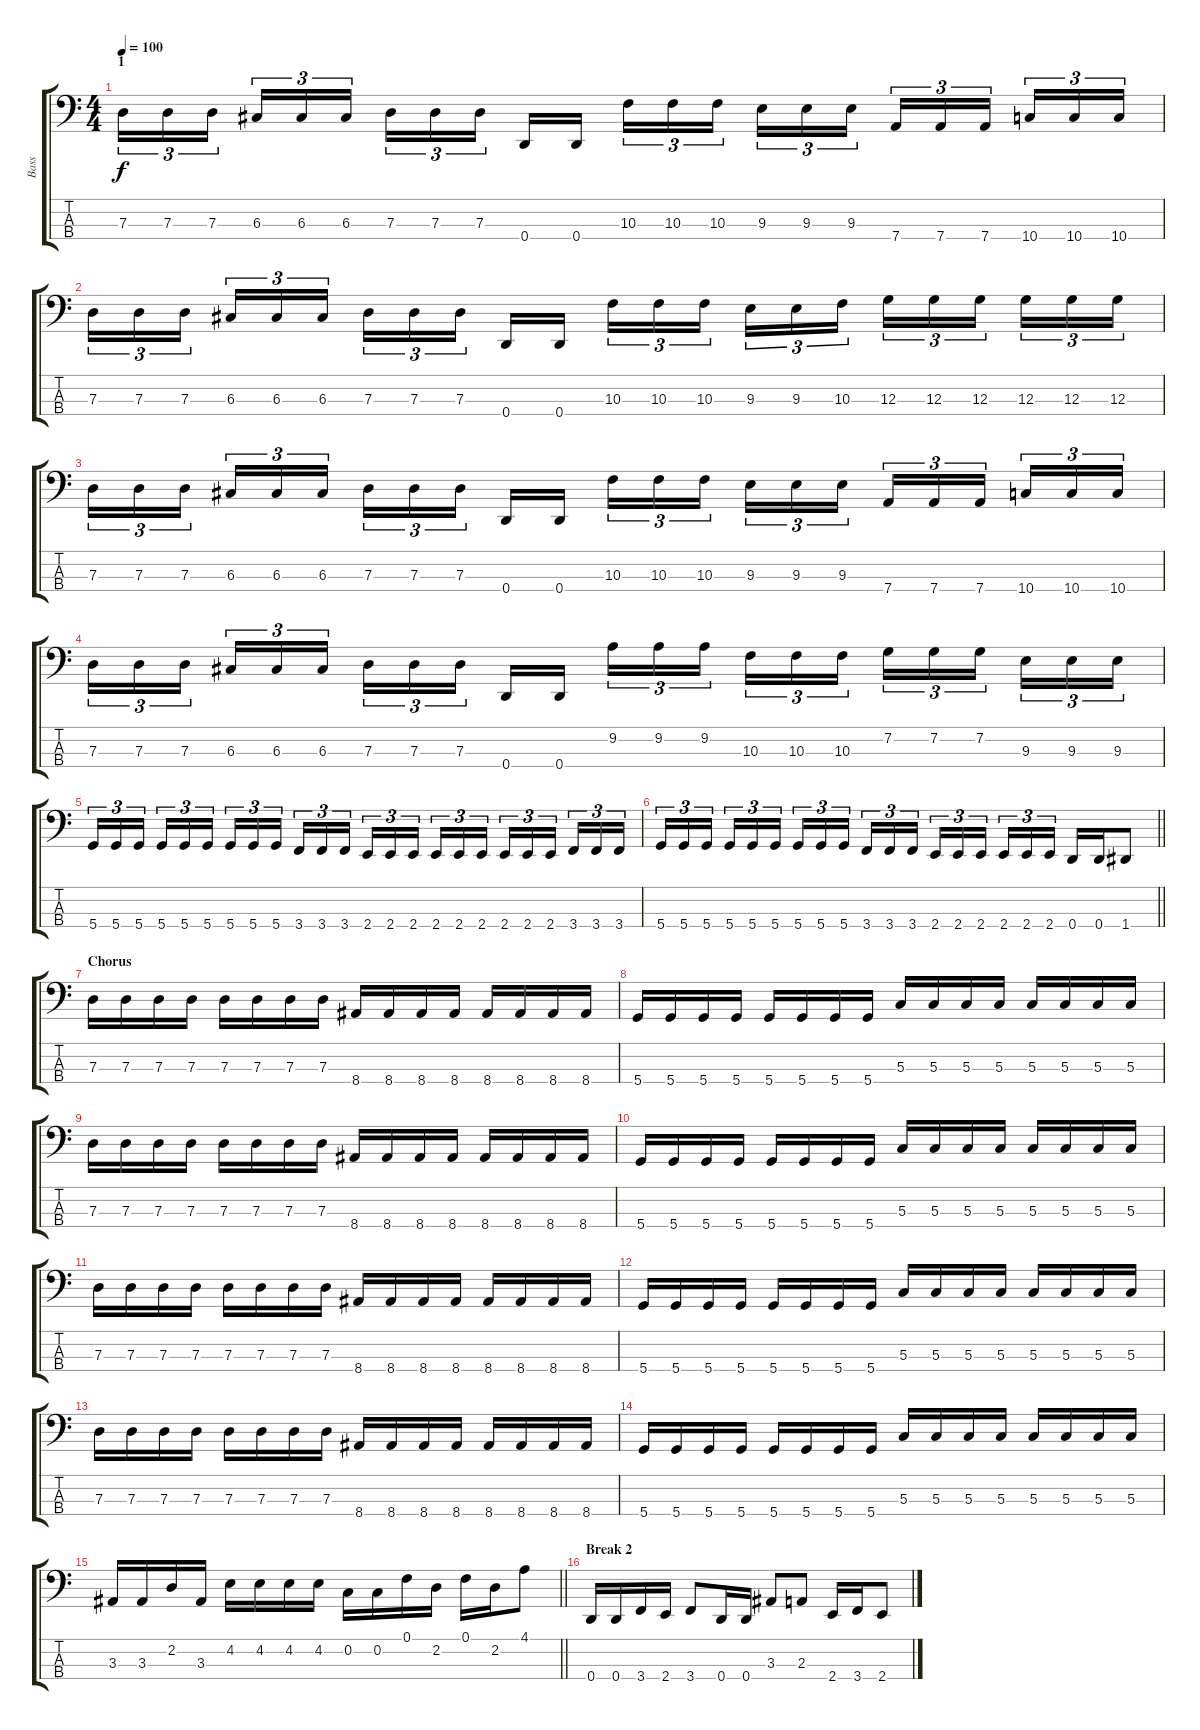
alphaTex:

\track ("Bass" "Bass") {instrument electricbassfinger}
\staff {score tabs}
\tuning (F2 C2 G1 D1) {hide}
\ts (4 4)
\section ("" "1")
\tempo 100
\clef f4
\ks c
7.3.16{tu (3 2) dy f} 7.3.16{tu (3 2)} 7.3.16{tu (3 2) beam splitsecondary} 6.3.16{tu (3 2)} 6.3.16{tu (3 2)} 6.3.16{tu (3 2)} 7.3.16{tu (3 2)} 7.3.16{tu (3 2)} 7.3.16{tu (3 2) beam splitsecondary} 0.4.16 0.4.16 10.3.16{tu (3 2)} 10.3.16{tu (3 2)} 10.3.16{tu (3 2) beam splitsecondary} 9.3.16{tu (3 2)} 9.3.16{tu (3 2)} 9.3.16{tu (3 2)} 7.4.16{tu (3 2)} 7.4.16{tu (3 2)} 7.4.16{tu (3 2) beam splitsecondary} 10.4.16{tu (3 2)} 10.4.16{tu (3 2)} 10.4.16{tu (3 2)} |
7.3.16{tu (3 2)} 7.3.16{tu (3 2)} 7.3.16{tu (3 2) beam splitsecondary} 6.3.16{tu (3 2)} 6.3.16{tu (3 2)} 6.3.16{tu (3 2)} 7.3.16{tu (3 2)} 7.3.16{tu (3 2)} 7.3.16{tu (3 2) beam splitsecondary} 0.4.16 0.4.16 10.3.16{tu (3 2)} 10.3.16{tu (3 2)} 10.3.16{tu (3 2) beam splitsecondary} 9.3.16{tu (3 2)} 9.3.16{tu (3 2)} 10.3.16{tu (3 2)} 12.3.16{tu (3 2)} 12.3.16{tu (3 2)} 12.3.16{tu (3 2) beam splitsecondary} 12.3.16{tu (3 2)} 12.3.16{tu (3 2)} 12.3.16{tu (3 2)} |
7.3.16{tu (3 2)} 7.3.16{tu (3 2)} 7.3.16{tu (3 2) beam splitsecondary} 6.3.16{tu (3 2)} 6.3.16{tu (3 2)} 6.3.16{tu (3 2)} 7.3.16{tu (3 2)} 7.3.16{tu (3 2)} 7.3.16{tu (3 2) beam splitsecondary} 0.4.16 0.4.16 10.3.16{tu (3 2)} 10.3.16{tu (3 2)} 10.3.16{tu (3 2) beam splitsecondary} 9.3.16{tu (3 2)} 9.3.16{tu (3 2)} 9.3.16{tu (3 2)} 7.4.16{tu (3 2)} 7.4.16{tu (3 2)} 7.4.16{tu (3 2) beam splitsecondary} 10.4.16{tu (3 2)} 10.4.16{tu (3 2)} 10.4.16{tu (3 2)} |
7.3.16{tu (3 2)} 7.3.16{tu (3 2)} 7.3.16{tu (3 2) beam splitsecondary} 6.3.16{tu (3 2)} 6.3.16{tu (3 2)} 6.3.16{tu (3 2)} 7.3.16{tu (3 2)} 7.3.16{tu (3 2)} 7.3.16{tu (3 2) beam splitsecondary} 0.4.16 0.4.16 9.2.16{tu (3 2)} 9.2.16{tu (3 2)} 9.2.16{tu (3 2) beam splitsecondary} 10.3.16{tu (3 2)} 10.3.16{tu (3 2)} 10.3.16{tu (3 2)} 7.2.16{tu (3 2)} 7.2.16{tu (3 2)} 7.2.16{tu (3 2) beam splitsecondary} 9.3.16{tu (3 2)} 9.3.16{tu (3 2)} 9.3.16{tu (3 2)} |
5.4.16{tu (3 2)} 5.4.16{tu (3 2)} 5.4.16{tu (3 2) beam splitsecondary} 5.4.16{tu (3 2)} 5.4.16{tu (3 2)} 5.4.16{tu (3 2)} 5.4.16{tu (3 2)} 5.4.16{tu (3 2)} 5.4.16{tu (3 2) beam splitsecondary} 3.4.16{tu (3 2)} 3.4.16{tu (3 2)} 3.4.16{tu (3 2)} 2.4.16{tu (3 2)} 2.4.16{tu (3 2)} 2.4.16{tu (3 2) beam splitsecondary} 2.4.16{tu (3 2)} 2.4.16{tu (3 2)} 2.4.16{tu (3 2)} 2.4.16{tu (3 2)} 2.4.16{tu (3 2)} 2.4.16{tu (3 2) beam splitsecondary} 3.4.16{tu (3 2)} 3.4.16{tu (3 2)} 3.4.16{tu (3 2)} |
\barLineRight lightlight
5.4.16{tu (3 2)} 5.4.16{tu (3 2)} 5.4.16{tu (3 2) beam splitsecondary} 5.4.16{tu (3 2)} 5.4.16{tu (3 2)} 5.4.16{tu (3 2)} 5.4.16{tu (3 2)} 5.4.16{tu (3 2)} 5.4.16{tu (3 2) beam splitsecondary} 3.4.16{tu (3 2)} 3.4.16{tu (3 2)} 3.4.16{tu (3 2)} 2.4.16{tu (3 2)} 2.4.16{tu (3 2)} 2.4.16{tu (3 2) beam splitsecondary} 2.4.16{tu (3 2)} 2.4.16{tu (3 2)} 2.4.16{tu (3 2)} 0.4.16 0.4.16 1.4.8 |
\section ("" "Chorus")
7.3.16 7.3.16 7.3.16 7.3.16 7.3.16 7.3.16 7.3.16 7.3.16 8.4.16 8.4.16 8.4.16 8.4.16 8.4.16 8.4.16 8.4.16 8.4.16 |
5.4.16 5.4.16 5.4.16 5.4.16 5.4.16 5.4.16 5.4.16 5.4.16 5.3.16 5.3.16 5.3.16 5.3.16 5.3.16 5.3.16 5.3.16 5.3.16 |
7.3.16 7.3.16 7.3.16 7.3.16 7.3.16 7.3.16 7.3.16 7.3.16 8.4.16 8.4.16 8.4.16 8.4.16 8.4.16 8.4.16 8.4.16 8.4.16 |
5.4.16 5.4.16 5.4.16 5.4.16 5.4.16 5.4.16 5.4.16 5.4.16 5.3.16 5.3.16 5.3.16 5.3.16 5.3.16 5.3.16 5.3.16 5.3.16 |
7.3.16 7.3.16 7.3.16 7.3.16 7.3.16 7.3.16 7.3.16 7.3.16 8.4.16 8.4.16 8.4.16 8.4.16 8.4.16 8.4.16 8.4.16 8.4.16 |
5.4.16 5.4.16 5.4.16 5.4.16 5.4.16 5.4.16 5.4.16 5.4.16 5.3.16 5.3.16 5.3.16 5.3.16 5.3.16 5.3.16 5.3.16 5.3.16 |
7.3.16 7.3.16 7.3.16 7.3.16 7.3.16 7.3.16 7.3.16 7.3.16 8.4.16 8.4.16 8.4.16 8.4.16 8.4.16 8.4.16 8.4.16 8.4.16 |
5.4.16 5.4.16 5.4.16 5.4.16 5.4.16 5.4.16 5.4.16 5.4.16 5.3.16 5.3.16 5.3.16 5.3.16 5.3.16 5.3.16 5.3.16 5.3.16 |
\barLineRight lightlight
3.3.16 3.3.16 2.2.16 3.3.16 4.2.16 4.2.16 4.2.16 4.2.16 0.2.16 0.2.16 0.1.16 2.2.16 0.1.16 2.2.16 4.1.8 |
\section ("" "Break 2")
0.4.16 0.4.16 3.4.16 2.4.16 3.4.8 0.4.16 0.4.16 3.3.8 2.3.8 2.4.16 3.4.16 2.4.8
